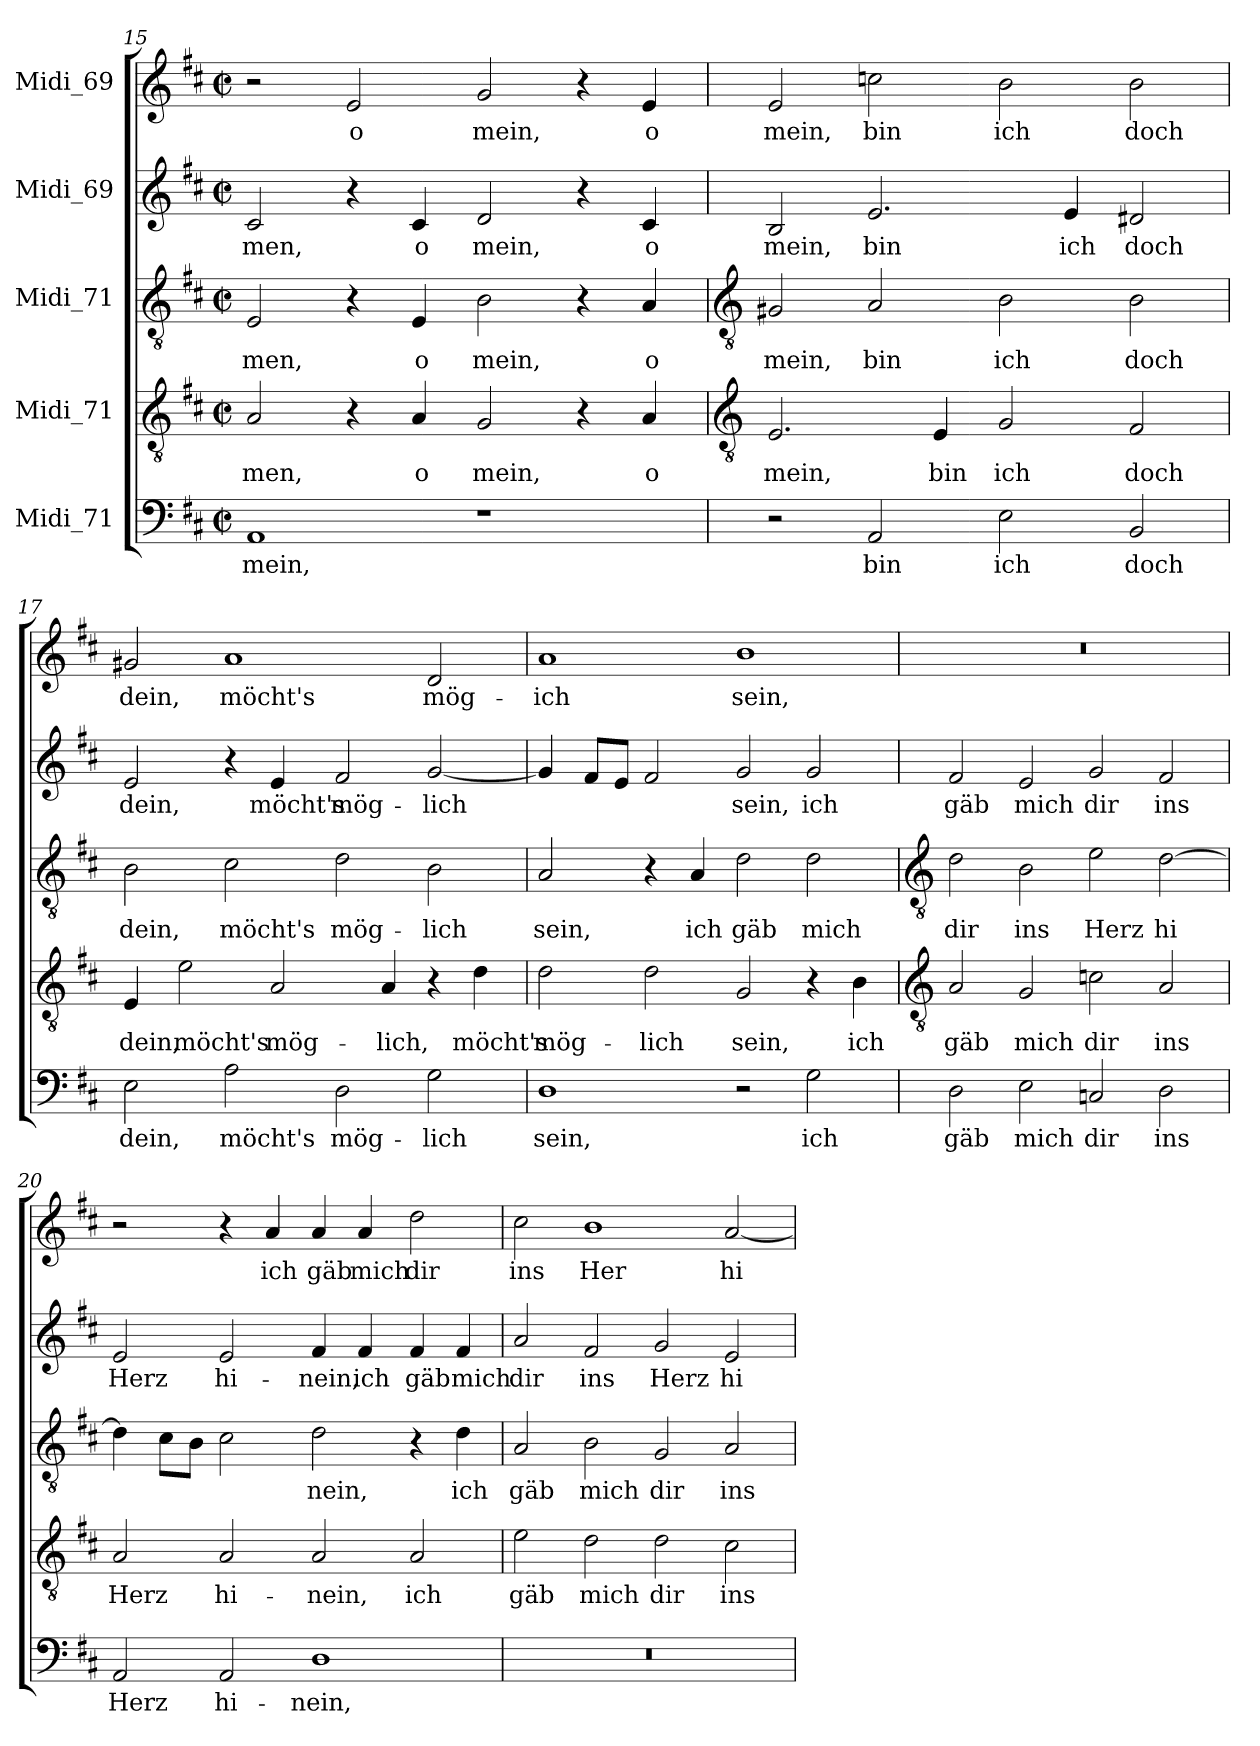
**kern	**text	**kern	**text	**kern	**text	**kern	**text	**kern	**text
*part5	*part5	*part4	*part4	*part3	*part3	*part2	*part2	*part1	*part1
*staff5	*staff5	*staff4	*staff4	*staff3	*staff3	*staff2	*staff2	*staff1	*staff1
*I"Midi_71	*	*I"Midi_71	*	*I"Midi_71	*	*I"Midi_69	*	*I"Midi_69	*
*clefF4	*	*clefGv2	*	*clefGv2	*	*clefG2	*	*clefG2	*
*k[f#c#]	*	*k[f#c#]	*	*k[f#c#]	*	*k[f#c#]	*	*k[f#c#]	*
*D:	*	*D:	*	*D:	*	*D:	*	*D:	*
*M4/2	*	*M4/2	*	*M4/2	*	*M4/2	*	*M4/2	*
*met(c|)	*	*met(c|)	*	*met(c|)	*	*met(c|)	*	*met(c|)	*
=15	=15	=15	=15	=15	=15	=15	=15	=15	=15
!	!LO:LY:b	!	!LO:LY:b	!	!LO:LY:b	!	!LO:LY:b	!	!
1AA	mein,	2A	men,	2E	men,	2c#	men,	2r	.
!	!	!	!	!	!	!	!	!	!LO:LY:b
.	.	4r	.	4r	.	4r	.	2e	o
!	!	!	!LO:LY:b	!	!LO:LY:b	!	!LO:LY:b	!	!
.	.	4A	o	4E	o	4c#	o	.	.
!	!	!	!LO:LY:b	!	!LO:LY:b	!	!LO:LY:b	!	!LO:LY:b
1r	.	2G	mein,	2B	mein,	2d	mein,	2g	mein,
.	.	4r	.	4r	.	4r	.	4r	.
!	!	!	!LO:LY:b	!	!LO:LY:b	!	!LO:LY:b	!	!LO:LY:b
.	.	4A	o	4A	o	4c#	o	4e	o
!!LO:LB:g=z
=16	=16	=16	=16	=16	=16	=16	=16	=16	=16
*	*	*clefGv2	*	*clefGv2	*	*	*	*	*
!	!	!	!LO:LY:b	!	!LO:LY:b	!	!LO:LY:b	!	!LO:LY:b
2r	.	2.E	mein,	2G#X	mein,	2B	mein,	2e	mein,
!	!LO:LY:b	!	!	!	!LO:LY:b	!	!LO:LY:b	!	!LO:LY:b
2AA	bin	.	.	2A	bin	2.e	bin	2ccn	bin
!	!	!	!LO:LY:b	!	!	!	!	!	!
.	.	4E	bin	.	.	.	.	.	.
!	!LO:LY:b	!	!LO:LY:b	!	!LO:LY:b	!	!	!	!LO:LY:b
2E	ich	2G	ich	2B	ich	.	.	2b	ich
!	!	!	!	!	!	!	!LO:LY:b	!	!
.	.	.	.	.	.	4e	ich	.	.
!	!LO:LY:b	!	!LO:LY:b	!	!LO:LY:b	!	!LO:LY:b	!	!LO:LY:b
2BB	doch	2F#	doch	2B	doch	2d#X	doch	2b	doch
=17	=17	=17	=17	=17	=17	=17	=17	=17	=17
!	!LO:LY:b	!	!LO:LY:b	!	!LO:LY:b	!	!LO:LY:b	!	!LO:LY:b
2E	dein,	4E	dein,	2B	dein,	2e	dein,	2g#X	dein,
!	!	!	!LO:LY:b	!	!	!	!	!	!
.	.	2e	möcht's	.	.	.	.	.	.
!	!LO:LY:b	!	!	!	!LO:LY:b	!	!	!	!LO:LY:b
2A	möcht's	.	.	2c#	möcht's	4r	.	1a	möcht's
!	!	!	!LO:LY:b	!	!	!	!LO:LY:b	!	!
.	.	2A	mög-	.	.	4e	möcht's	.	.
!	!LO:LY:b	!	!	!	!LO:LY:b	!	!LO:LY:b	!	!
2D	mög-	.	.	2d	mög-	2f#	mög-	.	.
!	!	!	!LO:LY:b	!	!	!	!	!	!
.	.	4A	-lich,	.	.	.	.	.	.
!	!LO:LY:b	!	!	!	!LO:LY:b	!	!LO:LY:b	!	!LO:LY:b
2G	-lich	4r	.	2B	-lich	[2g	-lich	2d	mög-
!	!	!	!LO:LY:b	!	!	!	!	!	!
.	.	4d	möcht's	.	.	.	.	.	.
=18	=18	=18	=18	=18	=18	=18	=18	=18	=18
!	!LO:LY:b	!	!LO:LY:b	!	!LO:LY:b	!	!	!	!LO:LY:b
1D	sein,	2d	mög-	2A	sein,	4g]	.	1a	-ich
.	.	.	.	.	.	8f#L	.	.	.
.	.	.	.	.	.	8eJ	.	.	.
!	!	!	!LO:LY:b	!	!	!	!	!	!
.	.	2d	-lich	4r	.	2f#	.	.	.
!	!	!	!	!	!LO:LY:b	!	!	!	!
.	.	.	.	4A	ich	.	.	.	.
!	!	!	!LO:LY:b	!	!LO:LY:b	!	!LO:LY:b	!	!LO:LY:b
2r	.	2G	sein,	2d	gäb	2g	sein,	1b	sein,
!	!LO:LY:b	!	!	!	!LO:LY:b	!	!LO:LY:b	!	!
2G	ich	4r	.	2d	mich	2g	ich	.	.
!	!	!	!LO:LY:b	!	!	!	!	!	!
.	.	4B	ich	.	.	.	.	.	.
!!LO:LB:g=z
=19	=19	=19	=19	=19	=19	=19	=19	=19	=19
*	*	*clefGv2	*	*clefGv2	*	*	*	*	*
!	!LO:LY:b	!	!LO:LY:b	!	!LO:LY:b	!	!LO:LY:b	!	!
2D	gäb	2A	gäb	2d	dir	2f#	gäb	0r	.
!	!LO:LY:b	!	!LO:LY:b	!	!LO:LY:b	!	!LO:LY:b	!	!
2E	mich	2G	mich	2B	ins	2e	mich	.	.
!	!LO:LY:b	!	!LO:LY:b	!	!LO:LY:b	!	!LO:LY:b	!	!
2Cn	dir	2cn	dir	2e	Herz	2g	dir	.	.
!	!LO:LY:b	!	!LO:LY:b	!	!LO:LY:b	!	!LO:LY:b	!	!
2D	ins	2A	ins	[2d	hi	2f#	ins	.	.
=20	=20	=20	=20	=20	=20	=20	=20	=20	=20
!	!LO:LY:b	!	!LO:LY:b	!	!	!	!LO:LY:b	!	!
2AA	Herz	2A	Herz	4d]	.	2e	Herz	2r	.
.	.	.	.	8c#L	.	.	.	.	.
.	.	.	.	8BJ	.	.	.	.	.
!	!LO:LY:b	!	!LO:LY:b	!	!	!	!LO:LY:b	!	!
2AA	hi-	2A	hi-	2c#	.	2e	hi-	4r	.
!	!	!	!	!	!	!	!	!	!LO:LY:b
.	.	.	.	.	.	.	.	4a	ich
!	!LO:LY:b	!	!LO:LY:b	!	!LO:LY:b	!	!LO:LY:b	!	!LO:LY:b
1D	-nein,	2A	-nein,	2d	nein,	4f#	-nein,	4a	gäb
!	!	!	!	!	!	!	!LO:LY:b	!	!LO:LY:b
.	.	.	.	.	.	4f#	ich	4a	mich
!	!	!	!LO:LY:b	!	!	!	!LO:LY:b	!	!LO:LY:b
.	.	2A	ich	4r	.	4f#	gäb	2dd	dir
!	!	!	!	!	!LO:LY:b	!	!LO:LY:b	!	!
.	.	.	.	4d	ich	4f#	mich	.	.
=21	=21	=21	=21	=21	=21	=21	=21	=21	=21
!	!	!	!LO:LY:b	!	!LO:LY:b	!	!LO:LY:b	!	!LO:LY:b
0r	.	2e	gäb	2A	gäb	2a	dir	2cc#	ins
!	!	!	!LO:LY:b	!	!LO:LY:b	!	!LO:LY:b	!	!LO:LY:b
.	.	2d	mich	2B	mich	2f#	ins	1b	Her
!	!	!	!LO:LY:b	!	!LO:LY:b	!	!LO:LY:b	!	!
.	.	2d	dir	2G	dir	2g	Herz	.	.
!	!	!	!LO:LY:b	!	!LO:LY:b	!	!LO:LY:b	!	!LO:LY:b
.	.	2c#	ins	2A	ins	2e	hi-	[2a	hi
=	=	=	=	=	=	=	=	=	=
*-	*-	*-	*-	*-	*-	*-	*-	*-	*-
